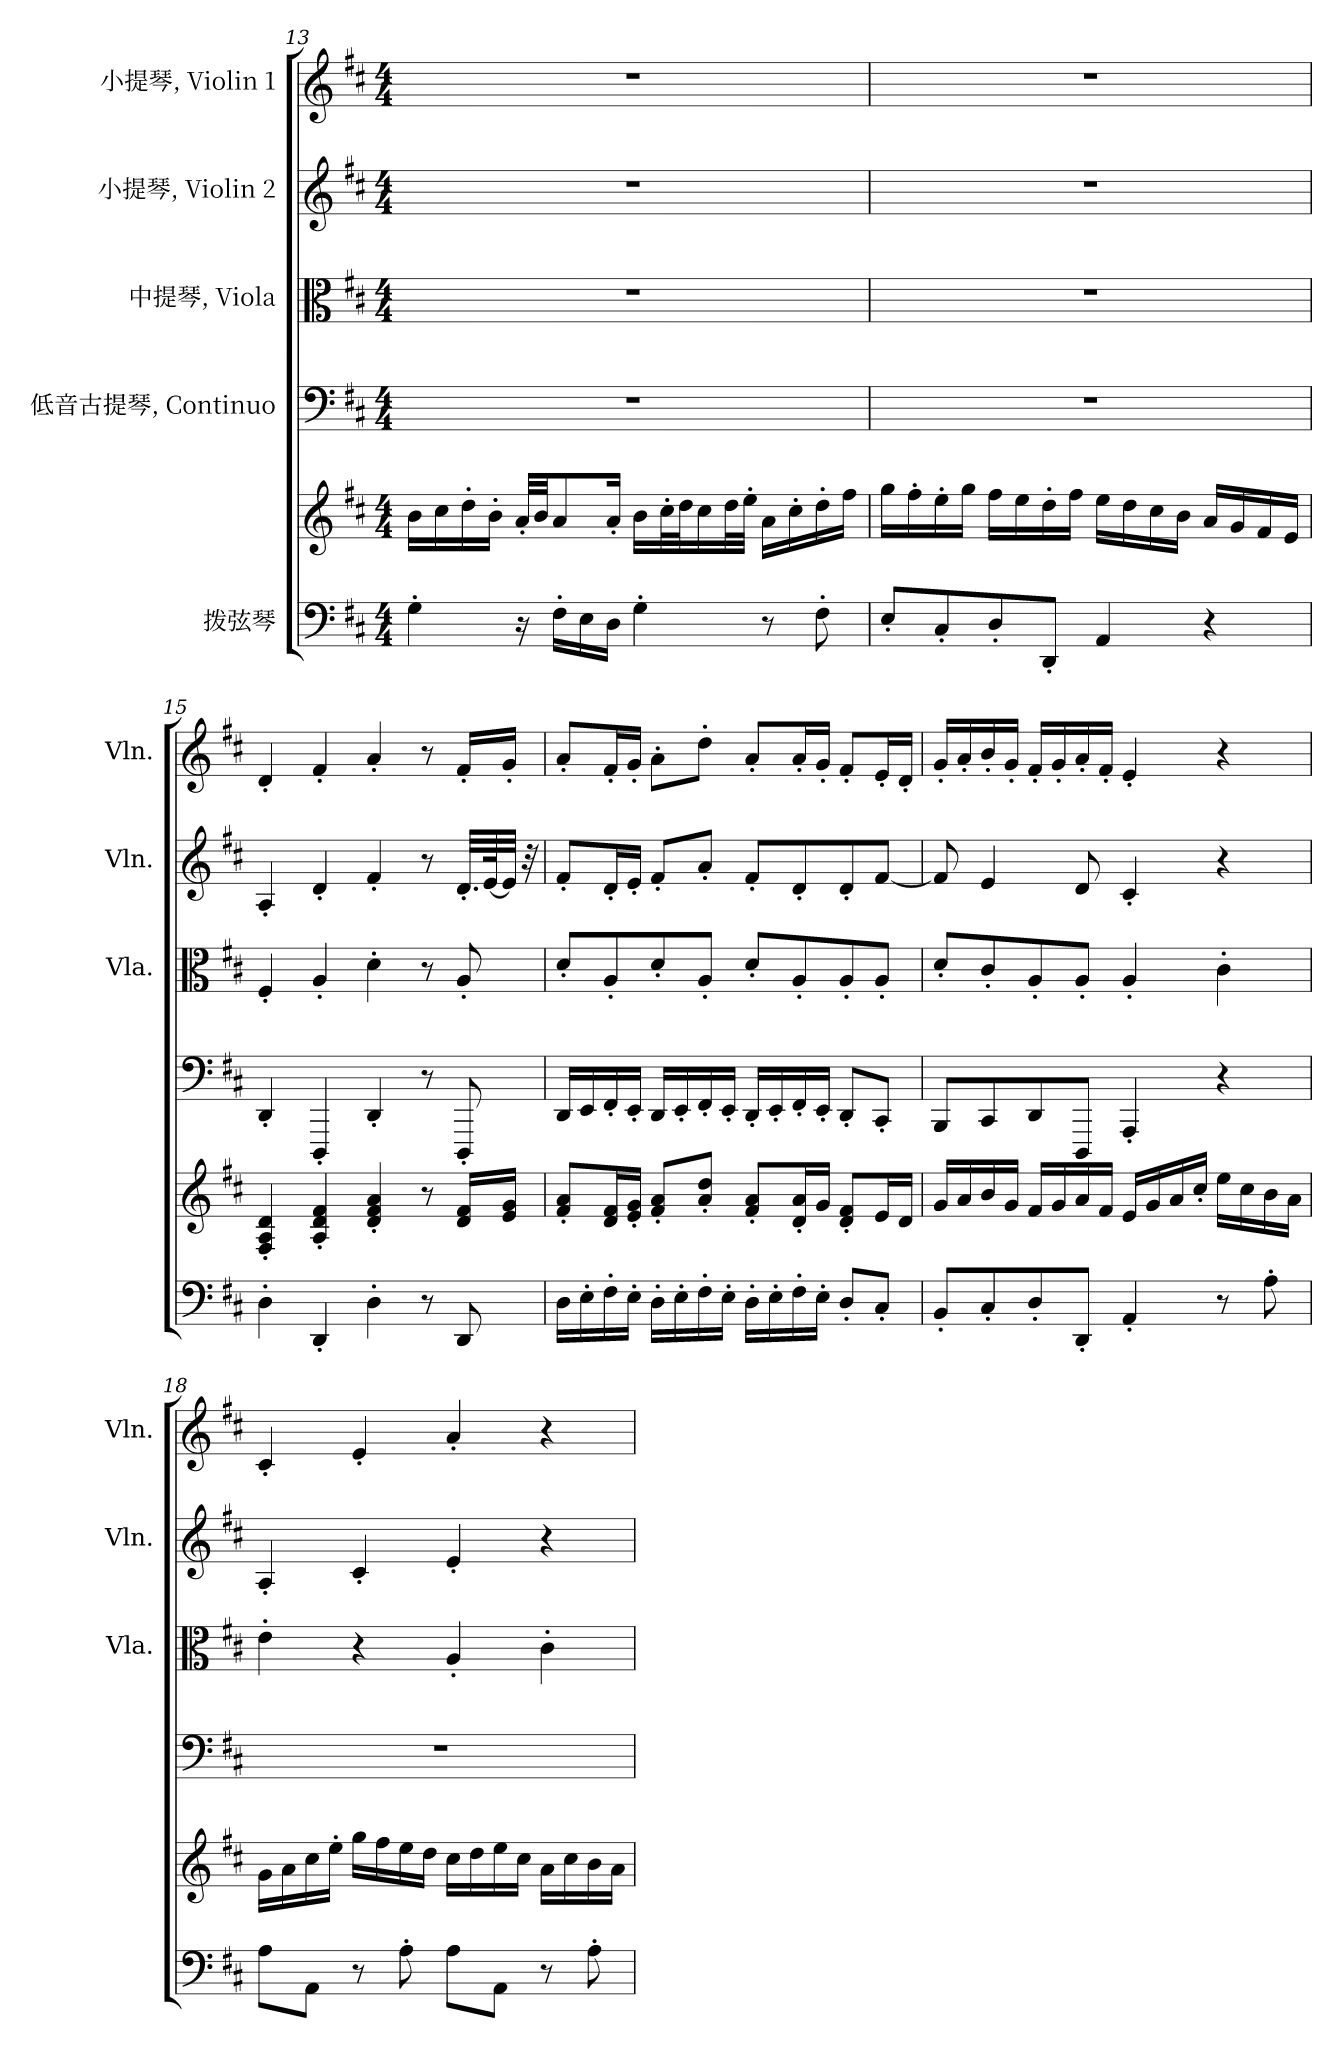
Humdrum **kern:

**kern	**kern	**kern	**kern	**kern	**kern
*part5	*part5	*part4	*part3	*part2	*part1
*staff6	*staff5	*staff4	*staff3	*staff2	*staff1
*I"拨弦琴	*	*I"低音古提琴, Continuo	*I"中提琴, Viola	*I"小提琴, Violin 2	*I"小提琴, Violin 1
*	*	*	*I'Vla.	*I'Vln.	*I'Vln.
*clefF4	*clefG2	*clefF4	*clefC3	*clefG2	*clefG2
*k[f#c#]	*k[f#c#]	*k[f#c#]	*k[f#c#]	*k[f#c#]	*k[f#c#]
*M4/4	*M4/4	*M4/4	*M4/4	*M4/4	*M4/4
=13	=13	=13	=13	=13	=13
4G'\	16b\LL	1r	1r	1r	1r
.	16cc#\	.	.	.	.
.	16dd'\	.	.	.	.
.	16b'\JJ	.	.	.	.
16r	32a'/LLL	.	.	.	.
.	32b/JJ	.	.	.	.
16F#'\LL	8a/	.	.	.	.
16E\	.	.	.	.	.
16D\JJ	16a'/Jk	.	.	.	.
4G'\	16b\LL	.	.	.	.
.	32cc#'\L	.	.	.	.
.	32dd\J	.	.	.	.
.	16cc#\	.	.	.	.
.	32dd\L	.	.	.	.
.	32ee'\JJJ	.	.	.	.
8r	16a\LL	.	.	.	.
.	16cc#'\	.	.	.	.
8F#'\	16dd'\	.	.	.	.
.	16ff#\JJ	.	.	.	.
!!LO:LB:g=z
=14	=14	=14	=14	=14	=14
8E'/L	16gg\LL	1r	1r	1r	1r
.	16ff#'\	.	.	.	.
8C#'/	16ee'\	.	.	.	.
.	16gg\JJ	.	.	.	.
8D'/	16ff#\LL	.	.	.	.
.	16ee\	.	.	.	.
8DD'/J	16dd'\	.	.	.	.
.	16ff#\JJ	.	.	.	.
4AA/	16ee\LL	.	.	.	.
.	16dd\	.	.	.	.
.	16cc#\	.	.	.	.
.	16b\JJ	.	.	.	.
4r	16a/LL	.	.	.	.
.	16g/	.	.	.	.
.	16f#/	.	.	.	.
.	16e/JJ	.	.	.	.
=15	=15	=15	=15	=15	=15
4D'\	4F#/' 4A/' 4d/'	4DD'/	4F#'/	4A'/	4d'/
4DD'/	4A/' 4d/' 4f#/'	4DDD'/	4A'/	4d'/	4f#'/
4D'\	4d/' 4f#/' 4a/'	4DD'/	4d'\	4f#'/	4a'/
8r	8r	8r	8r	8r	8r
8DD/	16d/ 16f#/LL	8DDD'/	8A'/	32.d'/LLL	16f#'/LL
.	.	.	.	[64e/K	.
.	16e/ 16g/JJ	.	.	32e/JJJ]	16g'/JJ
.	.	.	.	32r	.
!!LO:PB:g=z
=16	=16	=16	=16	=16	=16
16D\LL	8f#/' 8a/'L	16DD/LL	8d'/L	8f#'/L	8a'/L
16E'\	.	16EE/	.	.	.
16F#'\	16d/ 16f#/L	16FF#'/	8A'/	16d'/L	16f#'/L
16E'\JJ	16e/' 16g/'JJ	16EE'/JJ	.	16e'/JJ	16g'/JJ
16D'\LL	8f#/' 8a/'L	16DD/LL	8d'/	8f#'/L	8a'\L
16E'\	.	16EE'/	.	.	.
16F#'\	8a/' 8dd/'J	16FF#'/	8A'/J	8a'/J	8dd'\J
16E'\JJ	.	16EE'/JJ	.	.	.
16D'\LL	8f#/' 8a/'L	16DD'/LL	8d'/L	8f#'/L	8a'/L
16E'\	.	16EE'/	.	.	.
16F#'\	16d/' 16a/'L	16FF#'/	8A'/	8d'/	16a'/L
16E'\JJ	16g/JJ	16EE'/JJ	.	.	16g'/JJ
8D'/L	8d/' 8f#/'L	8DD'/L	8A'/	8d'/	8f#'/L
8C#'/J	16e/L	8CC#'/J	8A'/J	[8f#/J	16e'/L
.	16d/JJ	.	.	.	16d'/JJ
=17	=17	=17	=17	=17	=17
8BB'/L	16g/LL	8BBB/L	8d'/L	8f#/]	16g'/LL
.	16a/	.	.	.	16a'/
8C#'/	16b/	8CC#/	8c#'/	4e/	16b'/
.	16g/JJ	.	.	.	16g'/JJ
8D'/	16f#/LL	8DD/	8A'/	.	16f#'/LL
.	16g/	.	.	.	16g'/
8DD'/J	16a/	8DDD/J	8A'/J	8d/	16a'/
.	16f#/JJ	.	.	.	16f#'/JJ
4AA'/	16e/LL	4AAA'/	4A'/	4c#'/	4e'/
.	16g/	.	.	.	.
.	16a/	.	.	.	.
.	16cc#'/JJ	.	.	.	.
8r	16ee\LL	4r	4c#'\	4r	4r
.	16cc#\	.	.	.	.
8A'\	16b\	.	.	.	.
.	16a\JJ	.	.	.	.
!!LO:LB:g=z
=18	=18	=18	=18	=18	=18
8A\L	16g\LL	1r	4e'\	4A'/	4c#'/
.	16a\	.	.	.	.
8AA\J	16cc#\	.	.	.	.
.	16ee'\JJ	.	.	.	.
8r	16gg\LL	.	4r	4c#'/	4e'/
.	16ff#\	.	.	.	.
8A'\	16ee\	.	.	.	.
.	16dd\JJ	.	.	.	.
8A\L	16cc#\LL	.	4A'/	4e'/	4a'/
.	16dd\	.	.	.	.
8AA\J	16ee\	.	.	.	.
.	16cc#\JJ	.	.	.	.
8r	16a\LL	.	4c#'\	4r	4r
.	16cc#\	.	.	.	.
8A'\	16b\	.	.	.	.
.	16a\JJ	.	.	.	.
=	=	=	=	=	=
*-	*-	*-	*-	*-	*-
